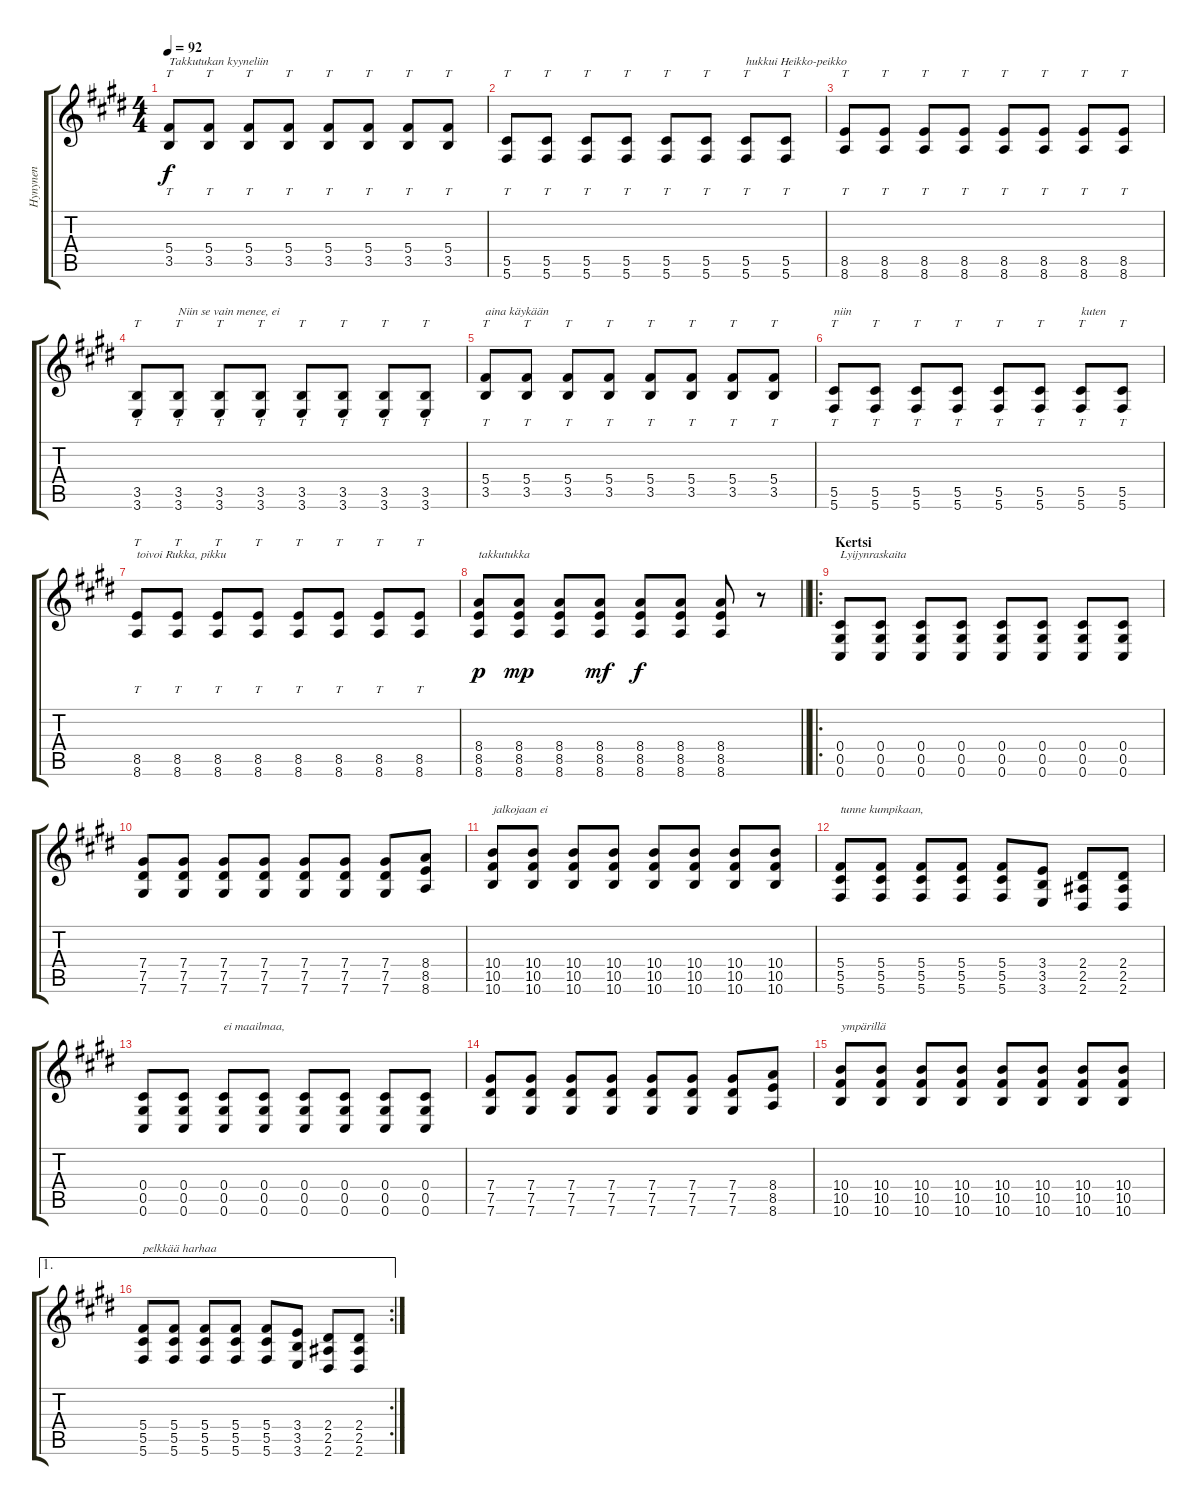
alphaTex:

\track ("Hynynen" "Hynynen") {instrument distortionguitar}
\staff {score tabs}
\tuning (Eb4 Bb3 Gb3 Db3 Ab2 Db2) {hide}
\ts (4 4)
\tempo 92
\clef g2
\ks c#minor
(5.4 3.5).8{tt txt "Takkutukan kyyneliin" dy f} (5.4 3.5).8{tt} (5.4 3.5).8{tt} (5.4 3.5).8{tt} (5.4 3.5).8{tt} (5.4 3.5).8{tt} (5.4 3.5).8{tt} (5.4 3.5).8{tt} |
(5.5 5.6).8{tt} (5.5 5.6).8{tt} (5.5 5.6).8{tt} (5.5 5.6).8{tt} (5.5 5.6).8{tt} (5.5 5.6).8{tt} (5.5 5.6).8{tt txt "hukkui Heikko-peikko"} (5.5 5.6).8{tt} |
(8.5 8.6).8{tt} (8.5 8.6).8{tt} (8.5 8.6).8{tt} (8.5 8.6).8{tt} (8.5 8.6).8{tt} (8.5 8.6).8{tt} (8.5 8.6).8{tt} (8.5 8.6).8{tt} |
(3.5 3.6).8{tt} (3.5 3.6).8{tt txt "Niin se vain menee, ei"} (3.5 3.6).8{tt} (3.5 3.6).8{tt} (3.5 3.6).8{tt} (3.5 3.6).8{tt} (3.5 3.6).8{tt} (3.5 3.6).8{tt} |
(5.4 3.5).8{tt txt "aina käykään"} (5.4 3.5).8{tt} (5.4 3.5).8{tt} (5.4 3.5).8{tt} (5.4 3.5).8{tt} (5.4 3.5).8{tt} (5.4 3.5).8{tt} (5.4 3.5).8{tt} |
(5.5 5.6).8{tt txt "niin"} (5.5 5.6).8{tt} (5.5 5.6).8{tt} (5.5 5.6).8{tt} (5.5 5.6).8{tt} (5.5 5.6).8{tt} (5.5 5.6).8{tt txt "kuten"} (5.5 5.6).8{tt} |
(8.5 8.6).8{tt txt "toivoi Rukka, pikku"} (8.5 8.6).8{tt} (8.5 8.6).8{tt} (8.5 8.6).8{tt} (8.5 8.6).8{tt} (8.5 8.6).8{tt} (8.5 8.6).8{tt} (8.5 8.6).8{tt} |
\barLineRight lightlight
(8.4 8.5 8.6).8{txt "takkutukka" dy p} (8.4 8.5 8.6).8{dy mp} (8.4 8.5 8.6).8 (8.4 8.5 8.6).8{dy mf} (8.4 8.5 8.6).8{dy f} (8.4 8.5 8.6).8 (8.4 8.5 8.6).8 r.8 |
\ro
\section ("" "Kertsi")
(0.4 0.5 0.6).8{txt "Lyijynraskaita"} (0.4 0.5 0.6).8 (0.4 0.5 0.6).8 (0.4 0.5 0.6).8 (0.4 0.5 0.6).8 (0.4 0.5 0.6).8 (0.4 0.5 0.6).8 (0.4 0.5 0.6).8 |
(7.4 7.5 7.6).8 (7.4 7.5 7.6).8 (7.4 7.5 7.6).8 (7.4 7.5 7.6).8 (7.4 7.5 7.6).8 (7.4 7.5 7.6).8 (7.4 7.5 7.6).8 (8.4 8.5 8.6).8 |
(10.4 10.5 10.6).8{txt "jalkojaan ei"} (10.4 10.5 10.6).8 (10.4 10.5 10.6).8 (10.4 10.5 10.6).8 (10.4 10.5 10.6).8 (10.4 10.5 10.6).8 (10.4 10.5 10.6).8 (10.4 10.5 10.6).8 |
(5.4 5.5 5.6).8{txt "tunne kumpikaan,"} (5.4 5.5 5.6).8 (5.4 5.5 5.6).8 (5.4 5.5 5.6).8 (5.4 5.5 5.6).8 (3.4 3.5 3.6).8 (2.4 2.5 2.6).8 (2.4 2.5 2.6).8 |
(0.4 0.5 0.6).8 (0.4 0.5 0.6).8 (0.4 0.5 0.6).8{txt "ei maailmaa,"} (0.4 0.5 0.6).8 (0.4 0.5 0.6).8 (0.4 0.5 0.6).8 (0.4 0.5 0.6).8 (0.4 0.5 0.6).8 |
(7.4 7.5 7.6).8 (7.4 7.5 7.6).8 (7.4 7.5 7.6).8 (7.4 7.5 7.6).8 (7.4 7.5 7.6).8 (7.4 7.5 7.6).8 (7.4 7.5 7.6).8 (8.4 8.5 8.6).8 |
(10.4 10.5 10.6).8{txt "ympärillä"} (10.4 10.5 10.6).8 (10.4 10.5 10.6).8 (10.4 10.5 10.6).8 (10.4 10.5 10.6).8 (10.4 10.5 10.6).8 (10.4 10.5 10.6).8 (10.4 10.5 10.6).8 |
\ae 1
\rc 2
(5.4 5.5 5.6).8{txt "pelkkää harhaa"} (5.4 5.5 5.6).8 (5.4 5.5 5.6).8 (5.4 5.5 5.6).8 (5.4 5.5 5.6).8 (3.4 3.5 3.6).8 (2.4 2.5 2.6).8 (2.4 2.5 2.6).8
